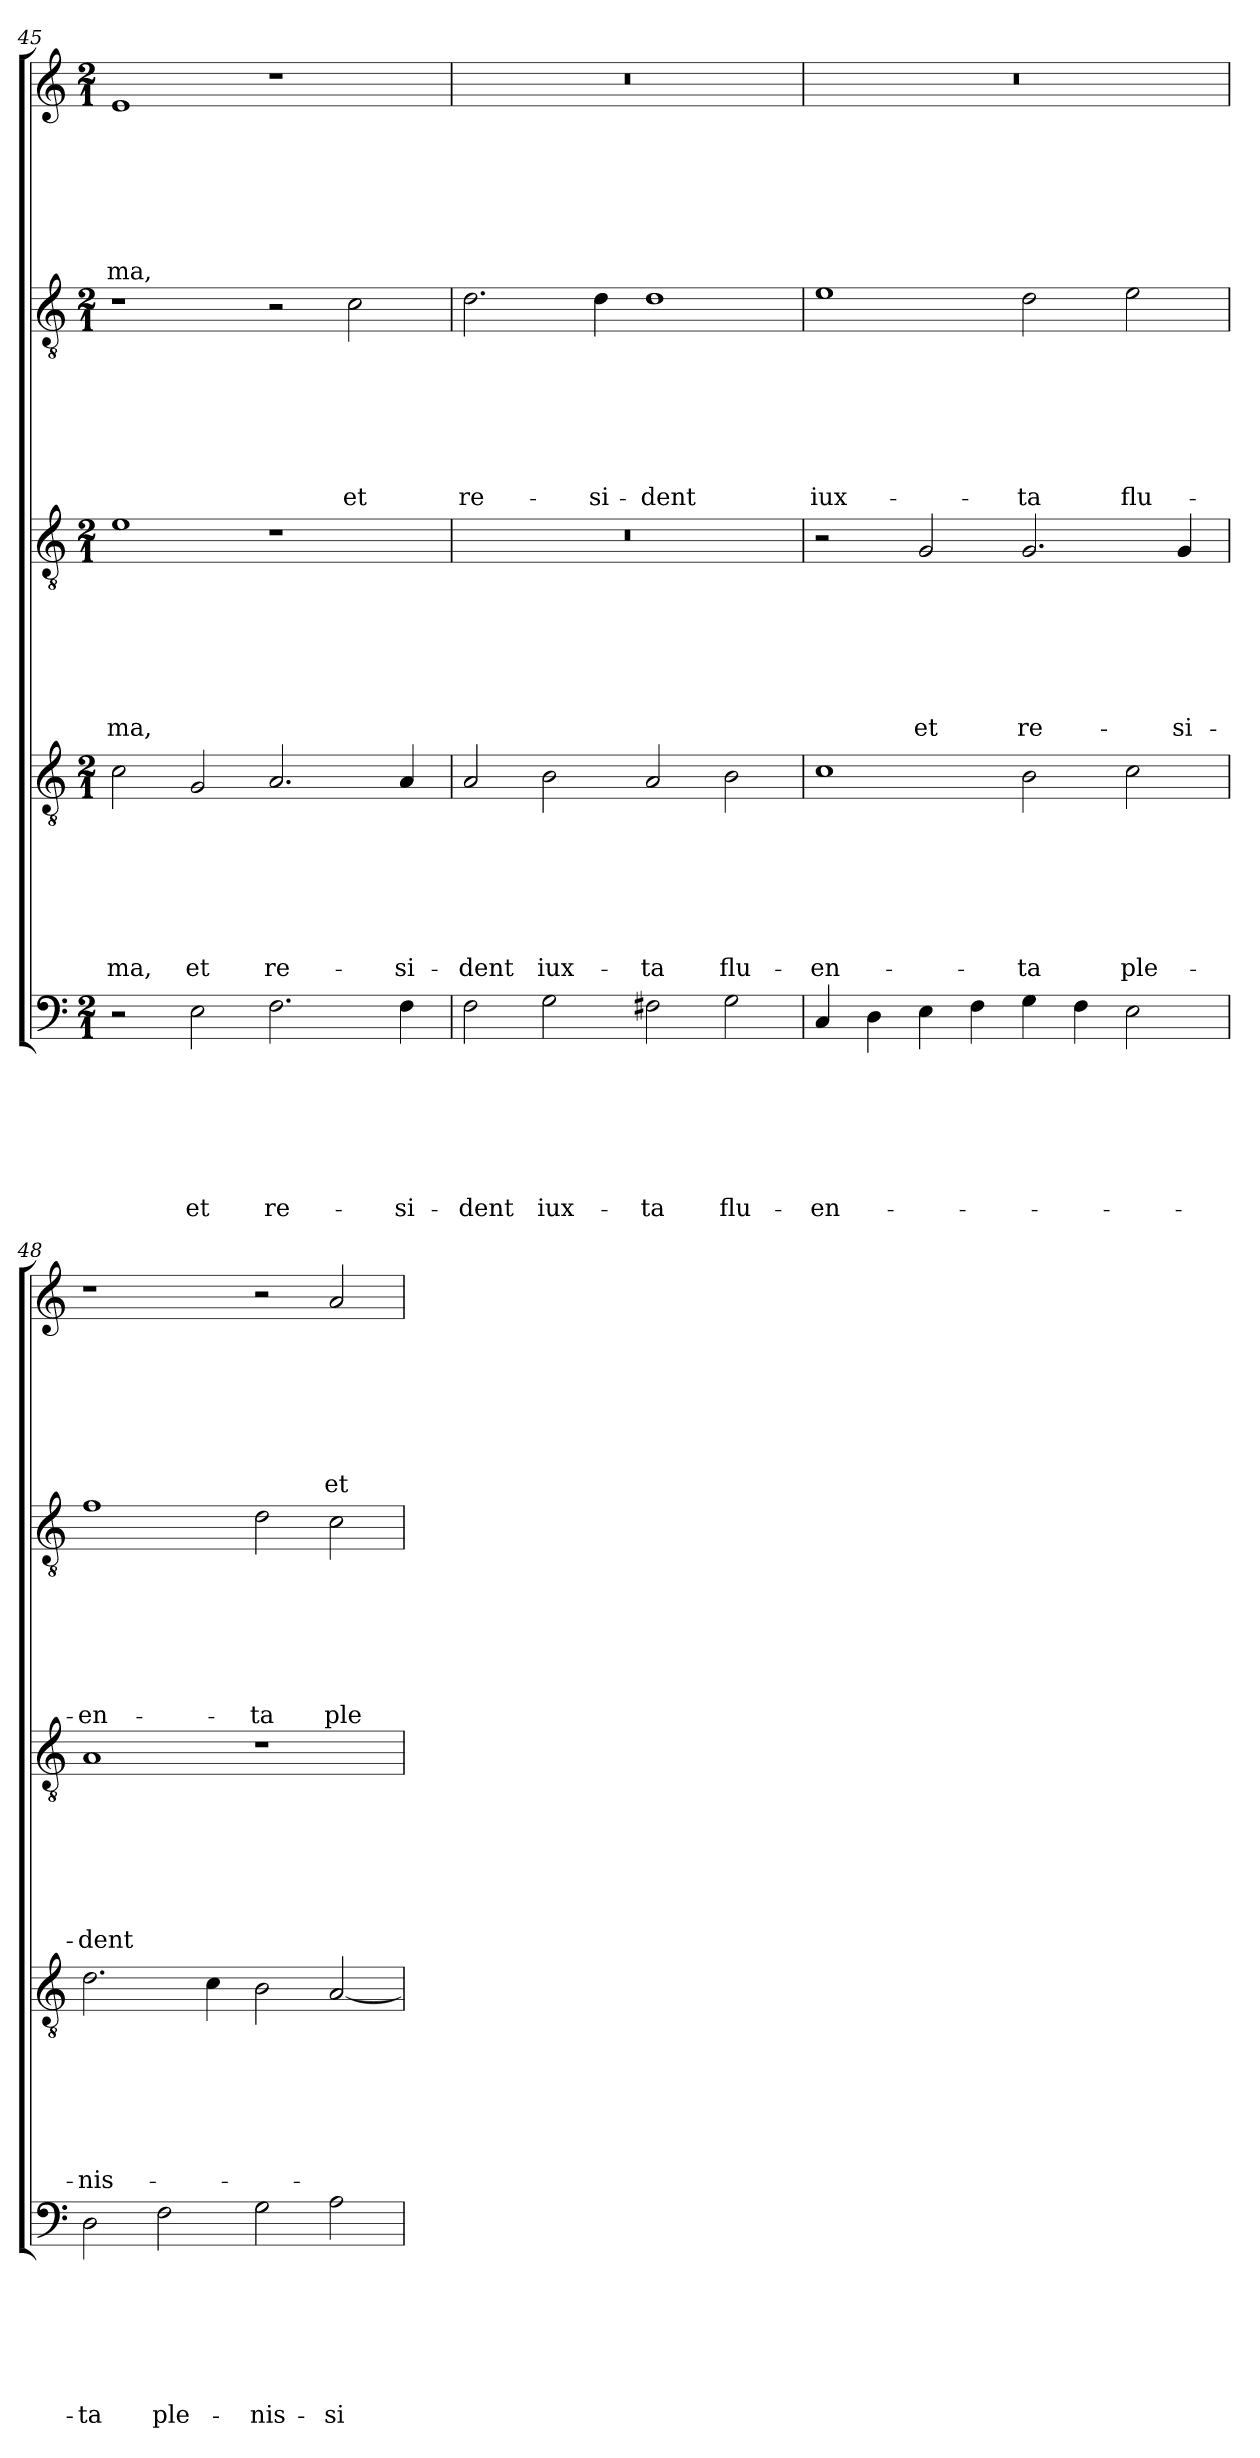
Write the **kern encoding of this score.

**kern	**text	**text	**text	**text	**text	**text	**text	**kern	**text	**text	**text	**text	**text	**text	**text	**kern	**text	**text	**text	**text	**text	**text	**text	**kern	**text	**text	**text	**text	**text	**text	**text	**kern	**text	**text	**text	**text	**text	**text	**text
*part5	*part5	*part5	*part5	*part5	*part5	*part5	*part5	*part4	*part4	*part4	*part4	*part4	*part4	*part4	*part4	*part3	*part3	*part3	*part3	*part3	*part3	*part3	*part3	*part2	*part2	*part2	*part2	*part2	*part2	*part2	*part2	*part1	*part1	*part1	*part1	*part1	*part1	*part1	*part1
*staff5	*staff5	*staff5	*staff5	*staff5	*staff5	*staff5	*staff5	*staff4	*staff4	*staff4	*staff4	*staff4	*staff4	*staff4	*staff4	*staff3	*staff3	*staff3	*staff3	*staff3	*staff3	*staff3	*staff3	*staff2	*staff2	*staff2	*staff2	*staff2	*staff2	*staff2	*staff2	*staff1	*staff1	*staff1	*staff1	*staff1	*staff1	*staff1	*staff1
!!LO:LB:g=z
*clefF4	*	*	*	*	*	*	*	*clefGv2	*	*	*	*	*	*	*	*clefGv2	*	*	*	*	*	*	*	*clefGv2	*	*	*	*	*	*	*	*clefG2	*	*	*	*	*	*	*
*k[]	*	*	*	*	*	*	*	*k[]	*	*	*	*	*	*	*	*k[]	*	*	*	*	*	*	*	*k[]	*	*	*	*	*	*	*	*k[]	*	*	*	*	*	*	*
*C:	*	*	*	*	*	*	*	*C:	*	*	*	*	*	*	*	*C:	*	*	*	*	*	*	*	*C:	*	*	*	*	*	*	*	*C:	*	*	*	*	*	*	*
*M2/1	*	*	*	*	*	*	*	*M2/1	*	*	*	*	*	*	*	*M2/1	*	*	*	*	*	*	*	*M2/1	*	*	*	*	*	*	*	*M2/1	*	*	*	*	*	*	*
=45	=45	=45	=45	=45	=45	=45	=45	=45	=45	=45	=45	=45	=45	=45	=45	=45	=45	=45	=45	=45	=45	=45	=45	=45	=45	=45	=45	=45	=45	=45	=45	=45	=45	=45	=45	=45	=45	=45	=45
!	!	!	!	!	!	!	!	!	!	!	!	!	!	!	!LO:LY:b	!	!	!	!	!	!	!	!LO:LY:b	!	!	!	!	!	!	!	!	!	!	!	!	!	!	!	!LO:LY:b
2r	.	.	.	.	.	.	.	2c\	.	.	.	.	.	.	-ma,	1e	.	.	.	.	.	.	-ma,	1r	.	.	.	.	.	.	.	1e	.	.	.	.	.	.	-ma,
!	!	!	!	!	!	!	!LO:LY:b	!	!	!	!	!	!	!	!LO:LY:b	!	!	!	!	!	!	!	!	!	!	!	!	!	!	!	!	!	!	!	!	!	!	!	!
2E\	.	.	.	.	.	.	et	2G/	.	.	.	.	.	.	et	.	.	.	.	.	.	.	.	.	.	.	.	.	.	.	.	.	.	.	.	.	.	.	.
!	!	!	!	!	!	!	!LO:LY:b	!	!	!	!	!	!	!	!LO:LY:b	!	!	!	!	!	!	!	!	!	!	!	!	!	!	!	!	!	!	!	!	!	!	!	!
2.F\	.	.	.	.	.	.	re-	2.A/	.	.	.	.	.	.	re-	1r	.	.	.	.	.	.	.	2r	.	.	.	.	.	.	.	1r	.	.	.	.	.	.	.
!	!	!	!	!	!	!	!	!	!	!	!	!	!	!	!	!	!	!	!	!	!	!	!	!	!	!	!	!	!	!	!LO:LY:b	!	!	!	!	!	!	!	!
.	.	.	.	.	.	.	.	.	.	.	.	.	.	.	.	.	.	.	.	.	.	.	.	2c\	.	.	.	.	.	.	et	.	.	.	.	.	.	.	.
!	!	!	!	!	!	!	!LO:LY:b	!	!	!	!	!	!	!	!LO:LY:b	!	!	!	!	!	!	!	!	!	!	!	!	!	!	!	!	!	!	!	!	!	!	!	!
4F\	.	.	.	.	.	.	-si-	4A/	.	.	.	.	.	.	-si-	.	.	.	.	.	.	.	.	.	.	.	.	.	.	.	.	.	.	.	.	.	.	.	.
=46	=46	=46	=46	=46	=46	=46	=46	=46	=46	=46	=46	=46	=46	=46	=46	=46	=46	=46	=46	=46	=46	=46	=46	=46	=46	=46	=46	=46	=46	=46	=46	=46	=46	=46	=46	=46	=46	=46	=46
!	!	!	!	!	!	!	!LO:LY:b	!	!	!	!	!	!	!	!LO:LY:b	!	!	!	!	!	!	!	!	!	!	!	!	!	!	!	!LO:LY:b	!	!	!	!	!	!	!	!
2F\	.	.	.	.	.	.	-dent	2A/	.	.	.	.	.	.	-dent	0r	.	.	.	.	.	.	.	2.d\	.	.	.	.	.	.	re-	0r	.	.	.	.	.	.	.
!	!	!	!	!	!	!	!LO:LY:b	!	!	!	!	!	!	!	!LO:LY:b	!	!	!	!	!	!	!	!	!	!	!	!	!	!	!	!	!	!	!	!	!	!	!	!
2G\	.	.	.	.	.	.	iux-	2B\	.	.	.	.	.	.	iux-	.	.	.	.	.	.	.	.	.	.	.	.	.	.	.	.	.	.	.	.	.	.	.	.
!	!	!	!	!	!	!	!	!	!	!	!	!	!	!	!	!	!	!	!	!	!	!	!	!	!	!	!	!	!	!	!LO:LY:b	!	!	!	!	!	!	!	!
.	.	.	.	.	.	.	.	.	.	.	.	.	.	.	.	.	.	.	.	.	.	.	.	4d\	.	.	.	.	.	.	-si-	.	.	.	.	.	.	.	.
!	!	!	!	!	!	!	!LO:LY:b	!	!	!	!	!	!	!	!LO:LY:b	!	!	!	!	!	!	!	!	!	!	!	!	!	!	!	!LO:LY:b	!	!	!	!	!	!	!	!
2F#X\	.	.	.	.	.	.	-ta	2A/	.	.	.	.	.	.	-ta	.	.	.	.	.	.	.	.	1d	.	.	.	.	.	.	-dent	.	.	.	.	.	.	.	.
!	!	!	!	!	!	!	!LO:LY:b	!	!	!	!	!	!	!	!LO:LY:b	!	!	!	!	!	!	!	!	!	!	!	!	!	!	!	!	!	!	!	!	!	!	!	!
2G\	.	.	.	.	.	.	flu-	2B\	.	.	.	.	.	.	flu-	.	.	.	.	.	.	.	.	.	.	.	.	.	.	.	.	.	.	.	.	.	.	.	.
=47	=47	=47	=47	=47	=47	=47	=47	=47	=47	=47	=47	=47	=47	=47	=47	=47	=47	=47	=47	=47	=47	=47	=47	=47	=47	=47	=47	=47	=47	=47	=47	=47	=47	=47	=47	=47	=47	=47	=47
!	!	!	!	!	!	!	!LO:LY:b	!	!	!	!	!	!	!	!LO:LY:b	!	!	!	!	!	!	!	!	!	!	!	!	!	!	!	!LO:LY:b	!	!	!	!	!	!	!	!
4C/	.	.	.	.	.	.	-en-	1c	.	.	.	.	.	.	-en-	2r	.	.	.	.	.	.	.	1e	.	.	.	.	.	.	iux-	0r	.	.	.	.	.	.	.
4D\	.	.	.	.	.	.	.	.	.	.	.	.	.	.	.	.	.	.	.	.	.	.	.	.	.	.	.	.	.	.	.	.	.	.	.	.	.	.	.
!	!	!	!	!	!	!	!	!	!	!	!	!	!	!	!	!	!	!	!	!	!	!	!LO:LY:b	!	!	!	!	!	!	!	!	!	!	!	!	!	!	!	!
4E\	.	.	.	.	.	.	.	.	.	.	.	.	.	.	.	2G/	.	.	.	.	.	.	et	.	.	.	.	.	.	.	.	.	.	.	.	.	.	.	.
4F\	.	.	.	.	.	.	.	.	.	.	.	.	.	.	.	.	.	.	.	.	.	.	.	.	.	.	.	.	.	.	.	.	.	.	.	.	.	.	.
!	!	!	!	!	!	!	!	!	!	!	!	!	!	!	!LO:LY:b	!	!	!	!	!	!	!	!LO:LY:b	!	!	!	!	!	!	!	!LO:LY:b	!	!	!	!	!	!	!	!
4G\	.	.	.	.	.	.	.	2B\	.	.	.	.	.	.	-ta	2.G/	.	.	.	.	.	.	re-	2d\	.	.	.	.	.	.	-ta	.	.	.	.	.	.	.	.
4F\	.	.	.	.	.	.	.	.	.	.	.	.	.	.	.	.	.	.	.	.	.	.	.	.	.	.	.	.	.	.	.	.	.	.	.	.	.	.	.
!	!	!	!	!	!	!	!	!	!	!	!	!	!	!	!LO:LY:b	!	!	!	!	!	!	!	!	!	!	!	!	!	!	!	!LO:LY:b	!	!	!	!	!	!	!	!
2E\	.	.	.	.	.	.	.	2c\	.	.	.	.	.	.	ple-	.	.	.	.	.	.	.	.	2e\	.	.	.	.	.	.	flu-	.	.	.	.	.	.	.	.
!	!	!	!	!	!	!	!	!	!	!	!	!	!	!	!	!	!	!	!	!	!	!	!LO:LY:b	!	!	!	!	!	!	!	!	!	!	!	!	!	!	!	!
.	.	.	.	.	.	.	.	.	.	.	.	.	.	.	.	4G/	.	.	.	.	.	.	-si-	.	.	.	.	.	.	.	.	.	.	.	.	.	.	.	.
=48	=48	=48	=48	=48	=48	=48	=48	=48	=48	=48	=48	=48	=48	=48	=48	=48	=48	=48	=48	=48	=48	=48	=48	=48	=48	=48	=48	=48	=48	=48	=48	=48	=48	=48	=48	=48	=48	=48	=48
!	!	!	!	!	!	!	!LO:LY:b	!	!	!	!	!	!	!	!LO:LY:b	!	!	!	!	!	!	!	!LO:LY:b	!	!	!	!	!	!	!	!LO:LY:b	!	!	!	!	!	!	!	!
2D\	.	.	.	.	.	.	-ta	2.d\	.	.	.	.	.	.	-nis-	1A	.	.	.	.	.	.	-dent	1f	.	.	.	.	.	.	-en-	1r	.	.	.	.	.	.	.
!	!	!	!	!	!	!	!LO:LY:b	!	!	!	!	!	!	!	!	!	!	!	!	!	!	!	!	!	!	!	!	!	!	!	!	!	!	!	!	!	!	!	!
2F\	.	.	.	.	.	.	ple-	.	.	.	.	.	.	.	.	.	.	.	.	.	.	.	.	.	.	.	.	.	.	.	.	.	.	.	.	.	.	.	.
.	.	.	.	.	.	.	.	4c\	.	.	.	.	.	.	.	.	.	.	.	.	.	.	.	.	.	.	.	.	.	.	.	.	.	.	.	.	.	.	.
!	!	!	!	!	!	!	!LO:LY:b	!	!	!	!	!	!	!	!	!	!	!	!	!	!	!	!	!	!	!	!	!	!	!	!LO:LY:b	!	!	!	!	!	!	!	!
2G\	.	.	.	.	.	.	-nis-	2B\	.	.	.	.	.	.	.	1r	.	.	.	.	.	.	.	2d\	.	.	.	.	.	.	-ta	2r	.	.	.	.	.	.	.
!	!	!	!	!	!	!	!LO:LY:b	!	!	!	!	!	!	!	!	!	!	!	!	!	!	!	!	!	!	!	!	!	!	!	!LO:LY:b	!	!	!	!	!	!	!	!LO:LY:b
2A\	.	.	.	.	.	.	-si-	[2A/	.	.	.	.	.	.	.	.	.	.	.	.	.	.	.	2c\	.	.	.	.	.	.	ple-	2a/	.	.	.	.	.	.	et
=	=	=	=	=	=	=	=	=	=	=	=	=	=	=	=	=	=	=	=	=	=	=	=	=	=	=	=	=	=	=	=	=	=	=	=	=	=	=	=
*-	*-	*-	*-	*-	*-	*-	*-	*-	*-	*-	*-	*-	*-	*-	*-	*-	*-	*-	*-	*-	*-	*-	*-	*-	*-	*-	*-	*-	*-	*-	*-	*-	*-	*-	*-	*-	*-	*-	*-
